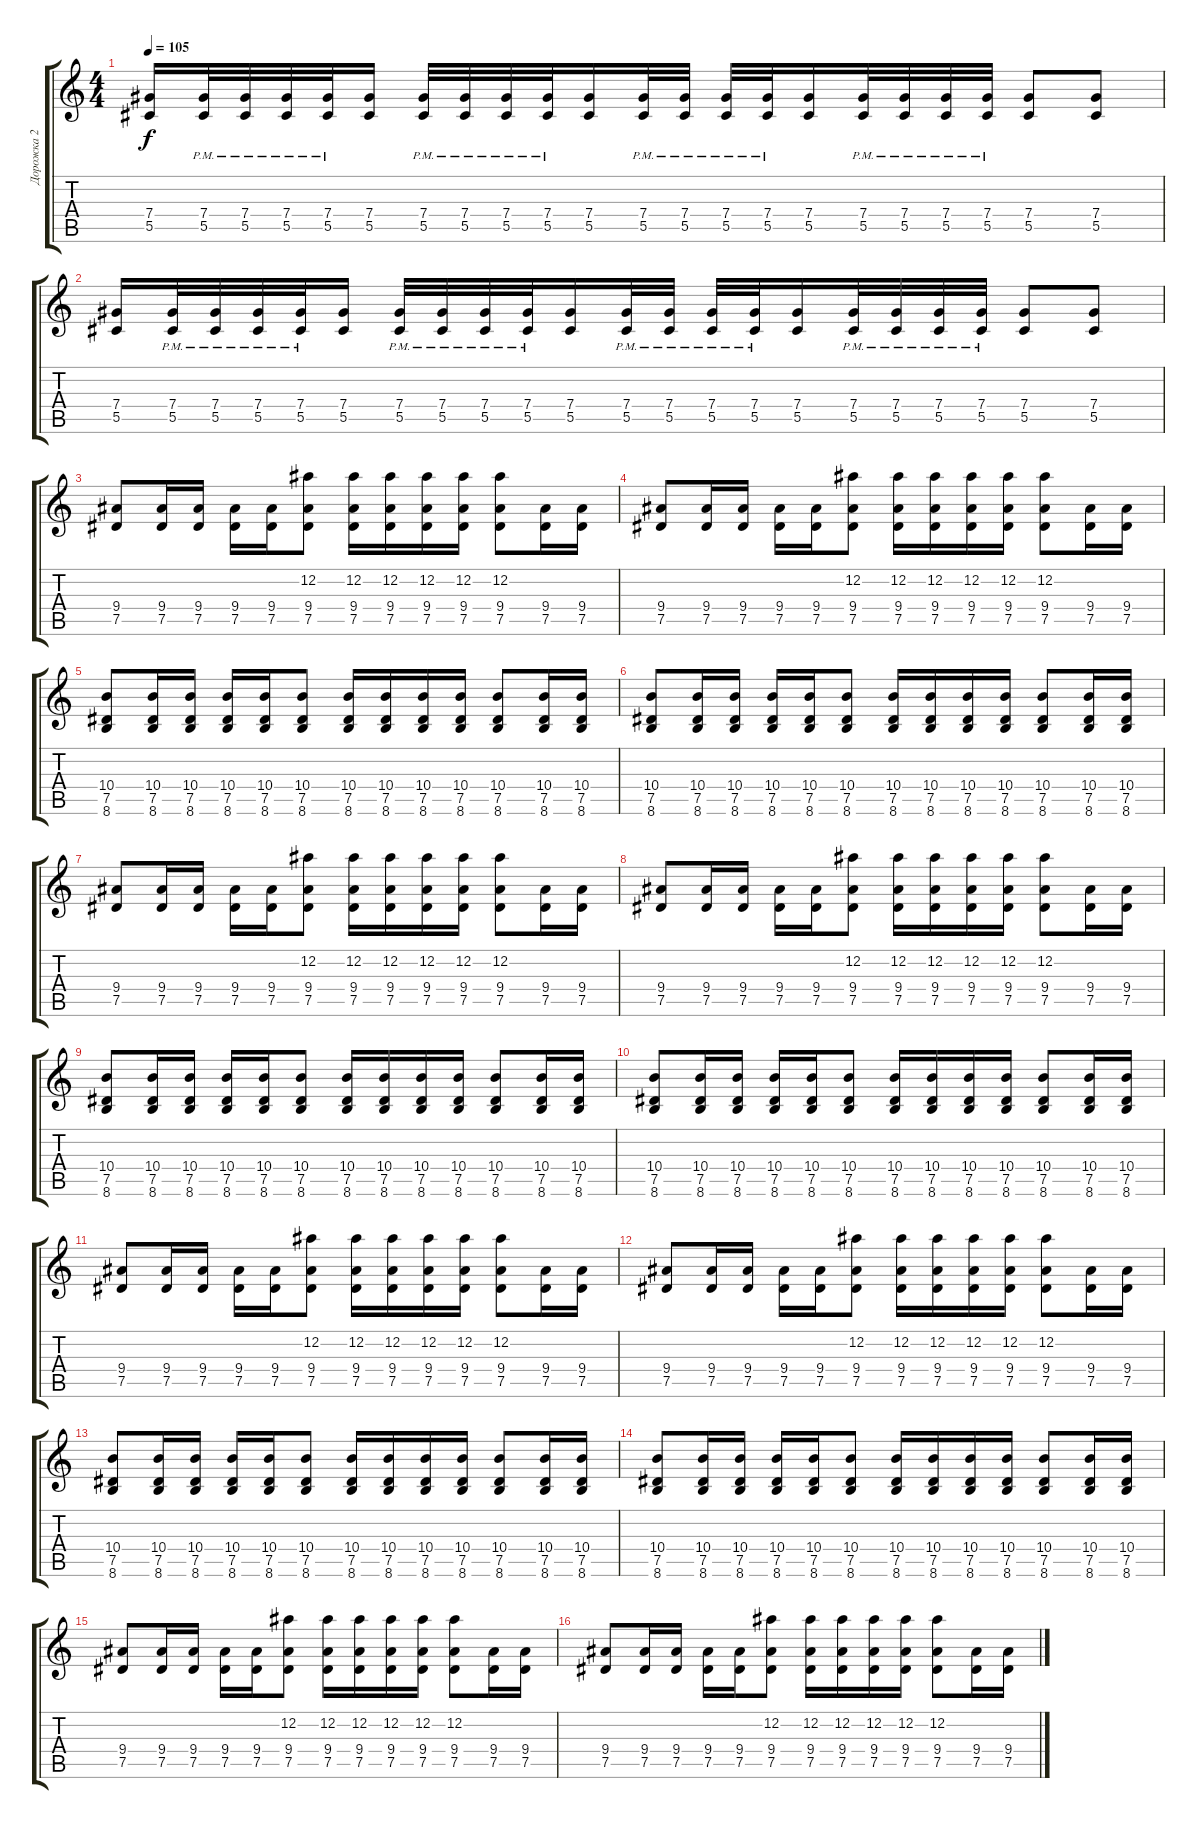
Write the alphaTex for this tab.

\track ("Дорожка 2" "Дорожка 2") {instrument acousticguitarsteel}
\staff {score tabs}
\tuning (Eb4 Bb3 Gb3 Db3 Ab2 Eb2) {hide}
\ts (4 4)
\tempo 105
\clef g2
\ks c
(7.4 5.5).16{dy f} (7.4{pm} 5.5{pm}).32 (7.4{pm} 5.5{pm}).32 (7.4{pm} 5.5{pm}).32 (7.4{pm} 5.5{pm}).32 (7.4 5.5).16 (7.4{pm} 5.5{pm}).32 (7.4{pm} 5.5{pm}).32 (7.4{pm} 5.5{pm}).32 (7.4{pm} 5.5{pm}).32 (7.4 5.5).16 (7.4{pm} 5.5{pm}).32 (7.4{pm} 5.5{pm}).32 (7.4{pm} 5.5{pm}).32 (7.4{pm} 5.5{pm}).32 (7.4 5.5).16 (7.4{pm} 5.5{pm}).32 (7.4{pm} 5.5{pm}).32 (7.4{pm} 5.5{pm}).32 (7.4{pm} 5.5{pm}).32 (7.4 5.5).8 (7.4 5.5).8 |
(7.4 5.5).16 (7.4{pm} 5.5{pm}).32 (7.4{pm} 5.5{pm}).32 (7.4{pm} 5.5{pm}).32 (7.4{pm} 5.5{pm}).32 (7.4 5.5).16 (7.4{pm} 5.5{pm}).32 (7.4{pm} 5.5{pm}).32 (7.4{pm} 5.5{pm}).32 (7.4{pm} 5.5{pm}).32 (7.4 5.5).16 (7.4{pm} 5.5{pm}).32 (7.4{pm} 5.5{pm}).32 (7.4{pm} 5.5{pm}).32 (7.4{pm} 5.5{pm}).32 (7.4 5.5).16 (7.4{pm} 5.5{pm}).32 (7.4{pm} 5.5{pm}).32 (7.4{pm} 5.5{pm}).32 (7.4{pm} 5.5{pm}).32 (7.4 5.5).8 (7.4 5.5).8 |
(9.4 7.5).8{volume 10 balance 8 instrument overdrivenguitar} (9.4 7.5).16 (9.4 7.5).16 (9.4 7.5).16 (9.4 7.5).16 (12.2 9.4 7.5).8 (12.2 9.4 7.5).16 (12.2 9.4 7.5).16 (12.2 9.4 7.5).16 (12.2 9.4 7.5).16 (12.2 9.4 7.5).8 (9.4 7.5).16 (9.4 7.5).16 |
(9.4 7.5).8 (9.4 7.5).16 (9.4 7.5).16 (9.4 7.5).16 (9.4 7.5).16 (12.2 9.4 7.5).8 (12.2 9.4 7.5).16 (12.2 9.4 7.5).16 (12.2 9.4 7.5).16 (12.2 9.4 7.5).16 (12.2 9.4 7.5).8 (9.4 7.5).16 (9.4 7.5).16 |
(10.4 7.5 8.6).8 (10.4 7.5 8.6).16 (10.4 7.5 8.6).16 (10.4 7.5 8.6).16 (10.4 7.5 8.6).16 (10.4 7.5 8.6).8 (10.4 7.5 8.6).16 (10.4 7.5 8.6).16 (10.4 7.5 8.6).16 (10.4 7.5 8.6).16 (10.4 7.5 8.6).8 (10.4 7.5 8.6).16 (10.4 7.5 8.6).16 |
(10.4 7.5 8.6).8 (10.4 7.5 8.6).16 (10.4 7.5 8.6).16 (10.4 7.5 8.6).16 (10.4 7.5 8.6).16 (10.4 7.5 8.6).8 (10.4 7.5 8.6).16 (10.4 7.5 8.6).16 (10.4 7.5 8.6).16 (10.4 7.5 8.6).16 (10.4 7.5 8.6).8 (10.4 7.5 8.6).16 (10.4 7.5 8.6).16 |
(9.4 7.5).8 (9.4 7.5).16 (9.4 7.5).16 (9.4 7.5).16 (9.4 7.5).16 (12.2 9.4 7.5).8 (12.2 9.4 7.5).16 (12.2 9.4 7.5).16 (12.2 9.4 7.5).16 (12.2 9.4 7.5).16 (12.2 9.4 7.5).8 (9.4 7.5).16 (9.4 7.5).16 |
(9.4 7.5).8 (9.4 7.5).16 (9.4 7.5).16 (9.4 7.5).16 (9.4 7.5).16 (12.2 9.4 7.5).8 (12.2 9.4 7.5).16 (12.2 9.4 7.5).16 (12.2 9.4 7.5).16 (12.2 9.4 7.5).16 (12.2 9.4 7.5).8 (9.4 7.5).16 (9.4 7.5).16 |
(10.4 7.5 8.6).8 (10.4 7.5 8.6).16 (10.4 7.5 8.6).16 (10.4 7.5 8.6).16 (10.4 7.5 8.6).16 (10.4 7.5 8.6).8 (10.4 7.5 8.6).16 (10.4 7.5 8.6).16 (10.4 7.5 8.6).16 (10.4 7.5 8.6).16 (10.4 7.5 8.6).8 (10.4 7.5 8.6).16 (10.4 7.5 8.6).16 |
(10.4 7.5 8.6).8 (10.4 7.5 8.6).16 (10.4 7.5 8.6).16 (10.4 7.5 8.6).16 (10.4 7.5 8.6).16 (10.4 7.5 8.6).8 (10.4 7.5 8.6).16 (10.4 7.5 8.6).16 (10.4 7.5 8.6).16 (10.4 7.5 8.6).16 (10.4 7.5 8.6).8 (10.4 7.5 8.6).16 (10.4 7.5 8.6).16 |
(9.4 7.5).8 (9.4 7.5).16 (9.4 7.5).16 (9.4 7.5).16 (9.4 7.5).16 (12.2 9.4 7.5).8 (12.2 9.4 7.5).16 (12.2 9.4 7.5).16 (12.2 9.4 7.5).16 (12.2 9.4 7.5).16 (12.2 9.4 7.5).8 (9.4 7.5).16 (9.4 7.5).16 |
(9.4 7.5).8 (9.4 7.5).16 (9.4 7.5).16 (9.4 7.5).16 (9.4 7.5).16 (12.2 9.4 7.5).8 (12.2 9.4 7.5).16 (12.2 9.4 7.5).16 (12.2 9.4 7.5).16 (12.2 9.4 7.5).16 (12.2 9.4 7.5).8 (9.4 7.5).16 (9.4 7.5).16 |
(10.4 7.5 8.6).8 (10.4 7.5 8.6).16 (10.4 7.5 8.6).16 (10.4 7.5 8.6).16 (10.4 7.5 8.6).16 (10.4 7.5 8.6).8 (10.4 7.5 8.6).16 (10.4 7.5 8.6).16 (10.4 7.5 8.6).16 (10.4 7.5 8.6).16 (10.4 7.5 8.6).8 (10.4 7.5 8.6).16 (10.4 7.5 8.6).16 |
(10.4 7.5 8.6).8 (10.4 7.5 8.6).16 (10.4 7.5 8.6).16 (10.4 7.5 8.6).16 (10.4 7.5 8.6).16 (10.4 7.5 8.6).8 (10.4 7.5 8.6).16 (10.4 7.5 8.6).16 (10.4 7.5 8.6).16 (10.4 7.5 8.6).16 (10.4 7.5 8.6).8 (10.4 7.5 8.6).16 (10.4 7.5 8.6).16 |
(9.4 7.5).8 (9.4 7.5).16 (9.4 7.5).16 (9.4 7.5).16 (9.4 7.5).16 (12.2 9.4 7.5).8 (12.2 9.4 7.5).16 (12.2 9.4 7.5).16 (12.2 9.4 7.5).16 (12.2 9.4 7.5).16 (12.2 9.4 7.5).8 (9.4 7.5).16 (9.4 7.5).16 |
(9.4 7.5).8 (9.4 7.5).16 (9.4 7.5).16 (9.4 7.5).16 (9.4 7.5).16 (12.2 9.4 7.5).8 (12.2 9.4 7.5).16 (12.2 9.4 7.5).16 (12.2 9.4 7.5).16 (12.2 9.4 7.5).16 (12.2 9.4 7.5).8 (9.4 7.5).16 (9.4 7.5).16
